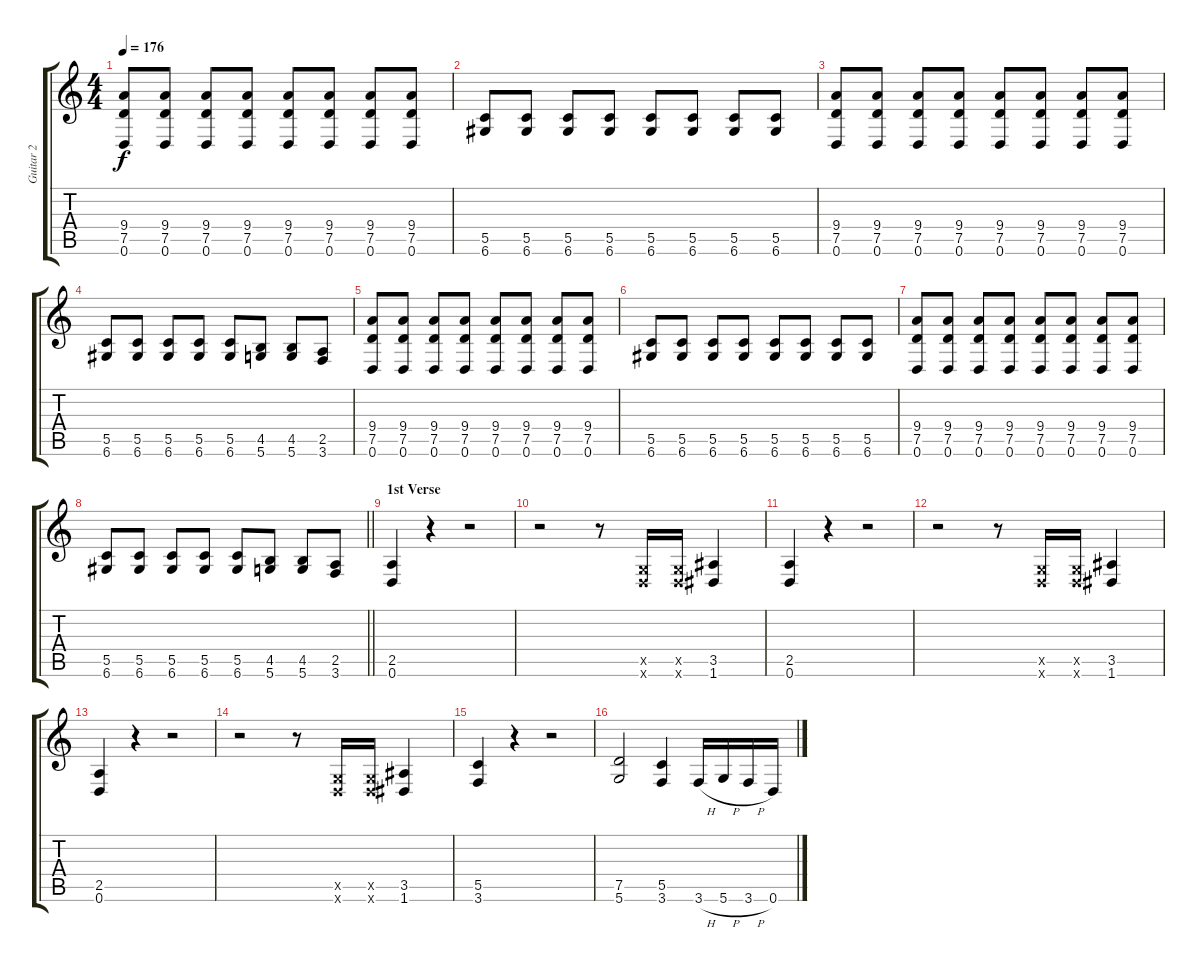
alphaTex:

\track ("Guitar 2" "Guitar 2") {instrument distortionguitar}
\staff {score tabs}
\tuning (D4 A3 F3 C3 G2 D2) {hide}
\ts (4 4)
\section ("" "")
\tempo 176
\clef g2
\ks c
(9.4 7.5 0.6).8{dy f} (9.4 7.5 0.6).8 (9.4 7.5 0.6).8 (9.4 7.5 0.6).8 (9.4 7.5 0.6).8 (9.4 7.5 0.6).8 (9.4 7.5 0.6).8 (9.4 7.5 0.6).8 |
(5.5 6.6).8 (5.5 6.6).8 (5.5 6.6).8 (5.5 6.6).8 (5.5 6.6).8 (5.5 6.6).8 (5.5 6.6).8 (5.5 6.6).8 |
(9.4 7.5 0.6).8 (9.4 7.5 0.6).8 (9.4 7.5 0.6).8 (9.4 7.5 0.6).8 (9.4 7.5 0.6).8 (9.4 7.5 0.6).8 (9.4 7.5 0.6).8 (9.4 7.5 0.6).8 |
(5.5 6.6).8 (5.5 6.6).8 (5.5 6.6).8 (5.5 6.6).8 (5.5 6.6).8 (4.5 5.6).8 (4.5 5.6).8 (2.5 3.6).8 |
(9.4 7.5 0.6).8 (9.4 7.5 0.6).8 (9.4 7.5 0.6).8 (9.4 7.5 0.6).8 (9.4 7.5 0.6).8 (9.4 7.5 0.6).8 (9.4 7.5 0.6).8 (9.4 7.5 0.6).8 |
(5.5 6.6).8 (5.5 6.6).8 (5.5 6.6).8 (5.5 6.6).8 (5.5 6.6).8 (5.5 6.6).8 (5.5 6.6).8 (5.5 6.6).8 |
(9.4 7.5 0.6).8 (9.4 7.5 0.6).8 (9.4 7.5 0.6).8 (9.4 7.5 0.6).8 (9.4 7.5 0.6).8 (9.4 7.5 0.6).8 (9.4 7.5 0.6).8 (9.4 7.5 0.6).8 |
\barLineRight lightlight
(5.5 6.6).8 (5.5 6.6).8 (5.5 6.6).8 (5.5 6.6).8 (5.5 6.6).8 (4.5 5.6).8 (4.5 5.6).8 (2.5 3.6).8 |
\section ("" "1st Verse")
(2.5 0.6).4 r.4 r.2 |
r.2 r.8 (0.5{x} 0.6{x}).16 (0.5{x} 0.6{x}).16 (3.5 1.6).4 |
(2.5 0.6).4 r.4 r.2 |
r.2 r.8 (0.5{x} 0.6{x}).16 (0.5{x} 0.6{x}).16 (3.5 1.6).4 |
(2.5 0.6).4 r.4 r.2 |
r.2 r.8 (0.5{x} 0.6{x}).16 (0.5{x} 0.6{x}).16 (3.5 1.6).4 |
(5.5 3.6).4 r.4 r.2 |
(7.5 5.6).2 (5.5 3.6).4 3.6{h}.16 5.6{h}.16 3.6{h}.16 0.6.16
